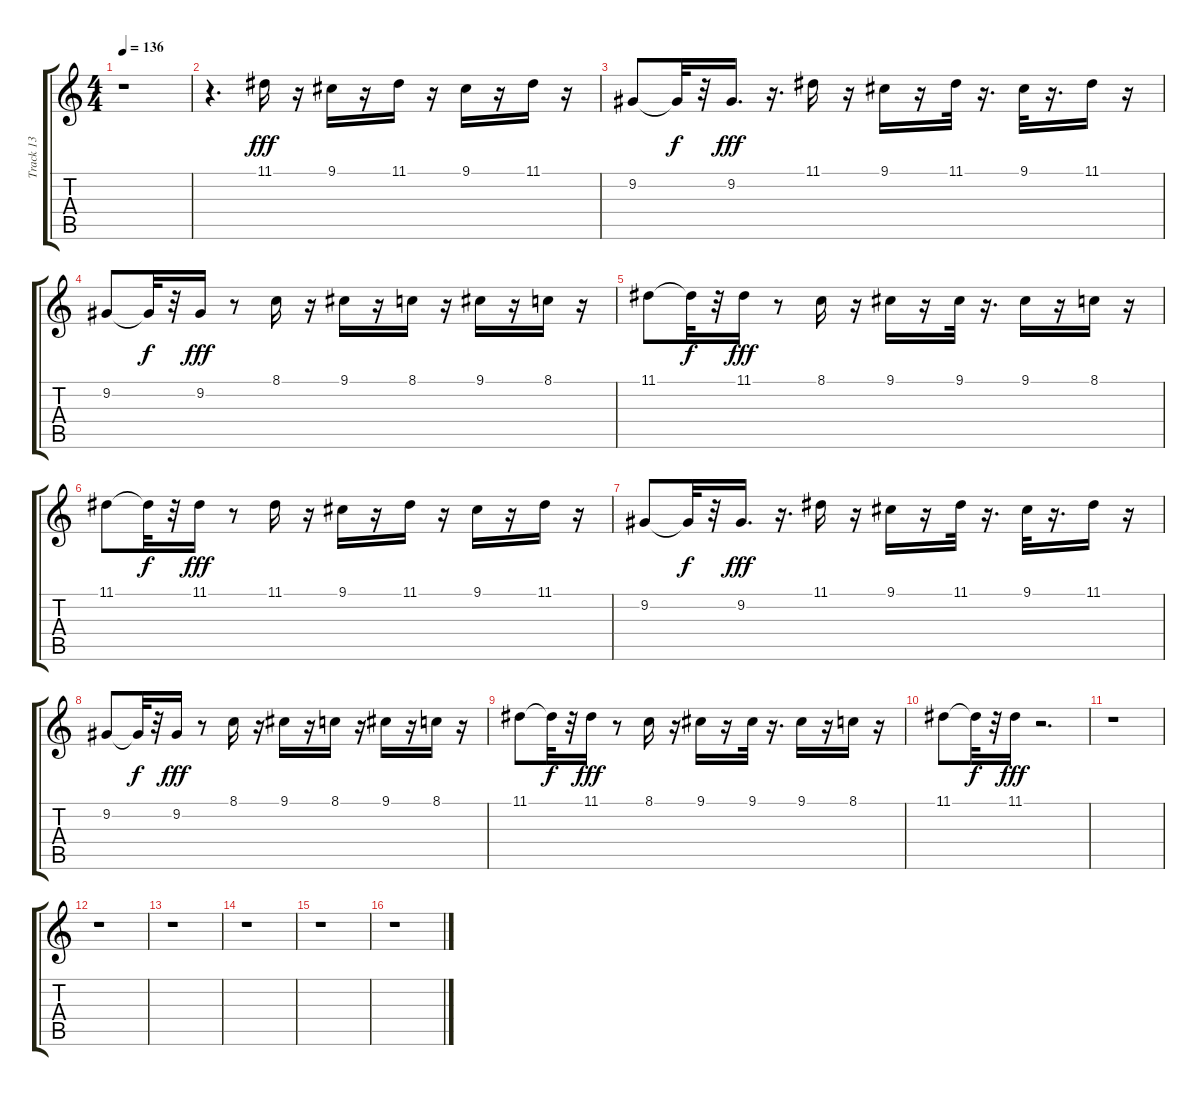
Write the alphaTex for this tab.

\track ("Track 13" "Track 13") {instrument pizzicatostrings}
\staff {score tabs}
\tuning (E4 B3 G3 D3 A2 E2) {hide}
\ts (4 4)
\tempo 136
\clef g2
\ks c
r.1{dy fff} |
r.4{d} 11.1.16 r.16 9.1.16 r.16 11.1.16 r.16 9.1.16 r.16 11.1.16 r.16 |
9.2.8 9.2{t}.32{dy f} r.32 9.2.16{d dy fff} r.16{d} 11.1.16 r.16 9.1.16 r.16 11.1.32 r.16{d} 9.1.32 r.16{d} 11.1.16 r.16 |
9.2.8 9.2{t}.32{dy f} r.32 9.2.16{dy fff} r.8 8.1.16 r.16 9.1.16 r.16 8.1.16 r.16 9.1.16 r.16 8.1.16 r.16 |
11.1.8 11.1{t}.32{dy f} r.32 11.1.16{dy fff} r.8 8.1.16 r.16 9.1.16 r.16 9.1.32 r.16{d} 9.1.16 r.16 8.1.16 r.16 |
11.1.8 11.1{t}.32{dy f} r.32 11.1.16{dy fff} r.8 11.1.16 r.16 9.1.16 r.16 11.1.16 r.16 9.1.16 r.16 11.1.16 r.16 |
9.2.8 9.2{t}.32{dy f} r.32 9.2.16{d dy fff} r.16{d} 11.1.16 r.16 9.1.16 r.16 11.1.32 r.16{d} 9.1.32 r.16{d} 11.1.16 r.16 |
9.2.8 9.2{t}.32{dy f} r.32 9.2.16{dy fff} r.8 8.1.16 r.16 9.1.16 r.16 8.1.16 r.16 9.1.16 r.16 8.1.16 r.16 |
11.1.8 11.1{t}.32{dy f} r.32 11.1.16{dy fff} r.8 8.1.16 r.16 9.1.16 r.16 9.1.32 r.16{d} 9.1.16 r.16 8.1.16 r.16 |
11.1.8 11.1{t}.32{dy f} r.32 11.1.16{dy fff} r.2{d} |
r.1 |
r.1 |
r.1 |
r.1 |
r.1 |
r.1
